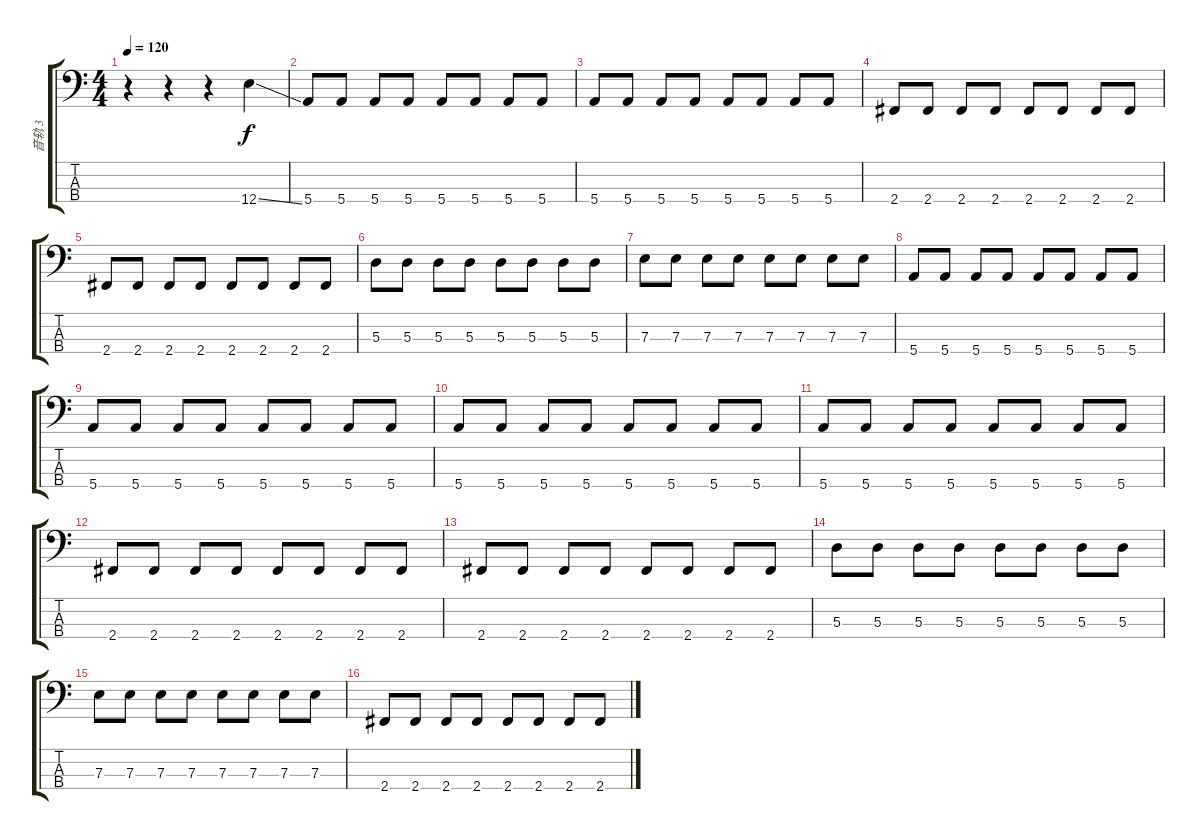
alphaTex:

\track ("音轨 3" "音轨 3") {instrument electricbasspick}
\staff {score tabs}
\tuning (G2 D2 A1 E1) {hide}
\ts (4 4)
\tempo 120
\clef f4
\ks c
r.4{dy f instrument electricbasspick} r.4 r.4 12.4{ss}.4 |
5.4.8 5.4.8 5.4.8 5.4.8 5.4.8 5.4.8 5.4.8 5.4.8 |
5.4.8 5.4.8 5.4.8 5.4.8 5.4.8 5.4.8 5.4.8 5.4.8 |
2.4.8 2.4.8 2.4.8 2.4.8 2.4.8 2.4.8 2.4.8 2.4.8 |
2.4.8 2.4.8 2.4.8 2.4.8 2.4.8 2.4.8 2.4.8 2.4.8 |
5.3.8 5.3.8 5.3.8 5.3.8 5.3.8 5.3.8 5.3.8 5.3.8 |
7.3.8 7.3.8 7.3.8 7.3.8 7.3.8 7.3.8 7.3.8 7.3.8 |
5.4.8 5.4.8 5.4.8 5.4.8 5.4.8 5.4.8 5.4.8 5.4.8 |
5.4.8 5.4.8 5.4.8 5.4.8 5.4.8 5.4.8 5.4.8 5.4.8 |
5.4.8 5.4.8 5.4.8 5.4.8 5.4.8 5.4.8 5.4.8 5.4.8 |
5.4.8 5.4.8 5.4.8 5.4.8 5.4.8 5.4.8 5.4.8 5.4.8 |
2.4.8 2.4.8 2.4.8 2.4.8 2.4.8 2.4.8 2.4.8 2.4.8 |
2.4.8 2.4.8 2.4.8 2.4.8 2.4.8 2.4.8 2.4.8 2.4.8 |
5.3.8 5.3.8 5.3.8 5.3.8 5.3.8 5.3.8 5.3.8 5.3.8 |
7.3.8 7.3.8 7.3.8 7.3.8 7.3.8 7.3.8 7.3.8 7.3.8 |
2.4.8 2.4.8 2.4.8 2.4.8 2.4.8 2.4.8 2.4.8 2.4.8
